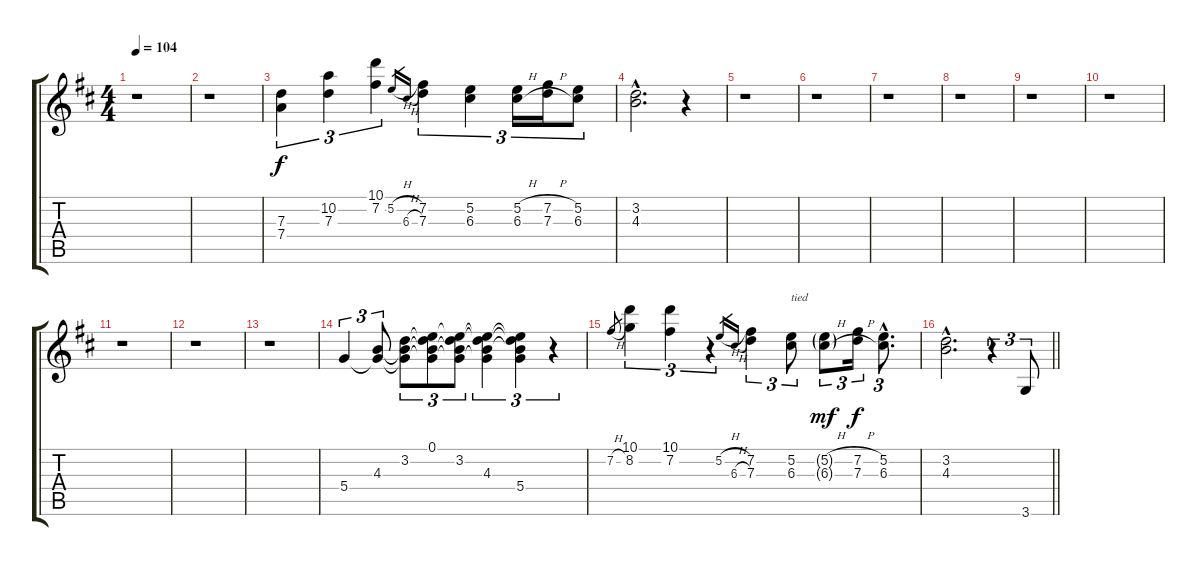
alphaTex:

\track "" {instrument acousticguitarsteel}
\staff {score tabs}
\tuning (E4 B3 G3 D3 A2 E2) {hide}
\ts (4 4)
\tempo 104
\clef g2
\ks d
r.1{dy f} |
r.1 |
(7.3 7.4).4{tu (3 2)} (10.2 7.3).4{tu (3 2)} (10.1 7.2).4{tu (3 2)} 5.2{h}.16{gr} 6.3{h}.16{gr} (7.2 7.3).4{tu (3 2)} (5.2 6.3).4{tu (3 2)} (5.2{h} 6.3{h}).16{tu (3 2)} (7.2{h} 7.3{h}).16{tu (3 2)} (5.2 6.3).8{tu (3 2)} |
(3.2{hac} 4.3{hac}).2{d} r.4 |
r.1 |
r.1 |
r.1 |
r.1 |
r.1 |
r.1 |
r.1 |
r.1 |
r.1 |
5.4.4{tu (3 2) volume 16} (4.3 5.4{t}).8{tu (3 2)} (3.2 4.3{t} 5.4{t}).8{tu (3 2)} (0.1 3.2{t} 4.3{t} 5.4{t}).8{tu (3 2)} (0.1{t} 3.2 4.3{t} 5.4{t}).8{tu (3 2)} (0.1{t} 3.2{t} 4.3 5.4{t}).4{tu (3 2)} (0.1{t} 3.2{t} 4.3{t} 5.4).4{tu (3 2)} r.4{tu (3 2)} |
7.2{h}.8{gr} (10.1 8.2).4{tu (3 2) volume 13} (10.1 7.2).4{tu (3 2)} r.4{tu (3 2)} 5.2{h}.16{gr} 6.3{h}.16{gr} (7.2 7.3).4{tu (3 2)} (5.2 6.3).8{tu (3 2) txt "tied"} (5.2{h g} 6.3{h g}).8{tu (3 2) dy mf} (7.2{h} 7.3{h}).16{tu (3 2) dy f} (5.2{hac} 6.3{hac}).8{d tu (3 2)} |
\barLineRight lightlight
(3.2{hac} 4.3{hac}).2{d} r.4{tu (3 2) volume 16} 3.6.8{tu (3 2)}
